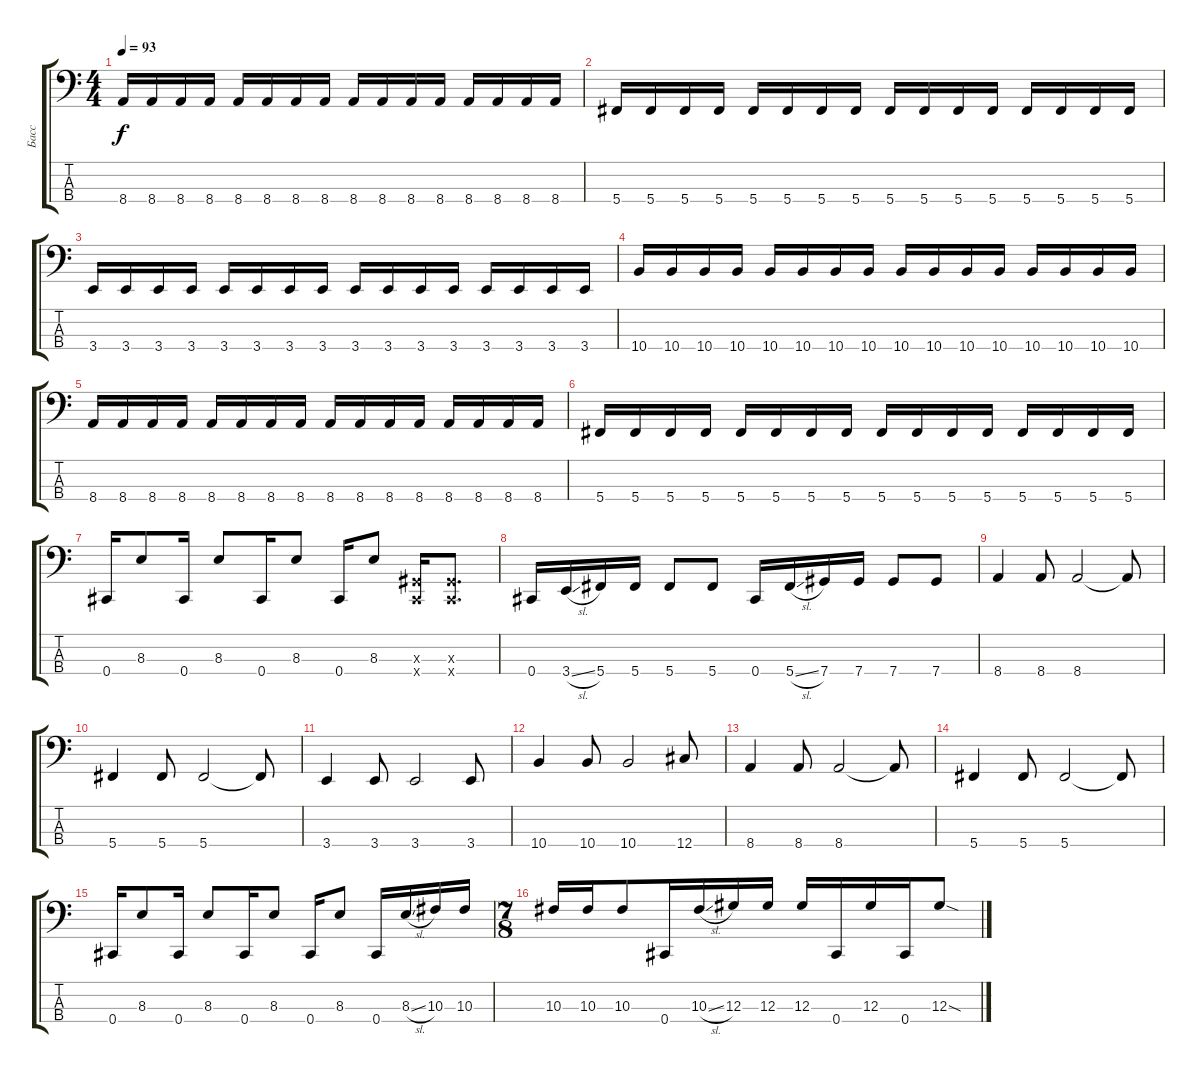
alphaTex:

\track ("Басс" "Басс") {instrument electricbassfinger}
\staff {score tabs}
\tuning (Gb2 Db2 Ab1 Db1) {hide}
\ts (4 4)
\tempo 93
\clef f4
\ks c
8.4.16{dy f} 8.4.16 8.4.16 8.4.16 8.4.16 8.4.16 8.4.16 8.4.16 8.4.16 8.4.16 8.4.16 8.4.16 8.4.16 8.4.16 8.4.16 8.4.16 |
5.4.16 5.4.16 5.4.16 5.4.16 5.4.16 5.4.16 5.4.16 5.4.16 5.4.16 5.4.16 5.4.16 5.4.16 5.4.16 5.4.16 5.4.16 5.4.16 |
3.4.16 3.4.16 3.4.16 3.4.16 3.4.16 3.4.16 3.4.16 3.4.16 3.4.16 3.4.16 3.4.16 3.4.16 3.4.16 3.4.16 3.4.16 3.4.16 |
10.4.16 10.4.16 10.4.16 10.4.16 10.4.16 10.4.16 10.4.16 10.4.16 10.4.16 10.4.16 10.4.16 10.4.16 10.4.16 10.4.16 10.4.16 10.4.16 |
8.4.16 8.4.16 8.4.16 8.4.16 8.4.16 8.4.16 8.4.16 8.4.16 8.4.16 8.4.16 8.4.16 8.4.16 8.4.16 8.4.16 8.4.16 8.4.16 |
5.4.16 5.4.16 5.4.16 5.4.16 5.4.16 5.4.16 5.4.16 5.4.16 5.4.16 5.4.16 5.4.16 5.4.16 5.4.16 5.4.16 5.4.16 5.4.16 |
0.4.16 8.3.8 0.4.16 8.3.8 0.4.16 8.3.8 0.4.16 8.3.8 (0.3{x} 0.4{x}).16 (0.3{x} 0.4{x}).8{d} |
0.4.16 3.4{sl}.16 5.4.16 5.4.16 5.4.8 5.4.8 0.4.16 5.4{sl}.16 7.4.16 7.4.16 7.4.8 7.4.8 |
8.4.4 8.4.8 8.4.2 8.4{t}.8 |
5.4.4 5.4.8 5.4.2 5.4{t}.8 |
3.4.4 3.4.8 3.4.2 3.4.8 |
10.4.4 10.4.8 10.4.2 12.4.8 |
8.4.4 8.4.8 8.4.2 8.4{t}.8 |
5.4.4 5.4.8 5.4.2 5.4{t}.8 |
0.4.16 8.3.8 0.4.16 8.3.8 0.4.16 8.3.8 0.4.16 8.3.8 0.4.16 8.3{sl}.16 10.3.16 10.3.16 |
\ts (7 8)
10.3.16 10.3.16 10.3.8 0.4.16 10.3{sl}.16 12.3.16 12.3.16 12.3.16 0.4.16 12.3.16 0.4.16 12.3{sod}.8
